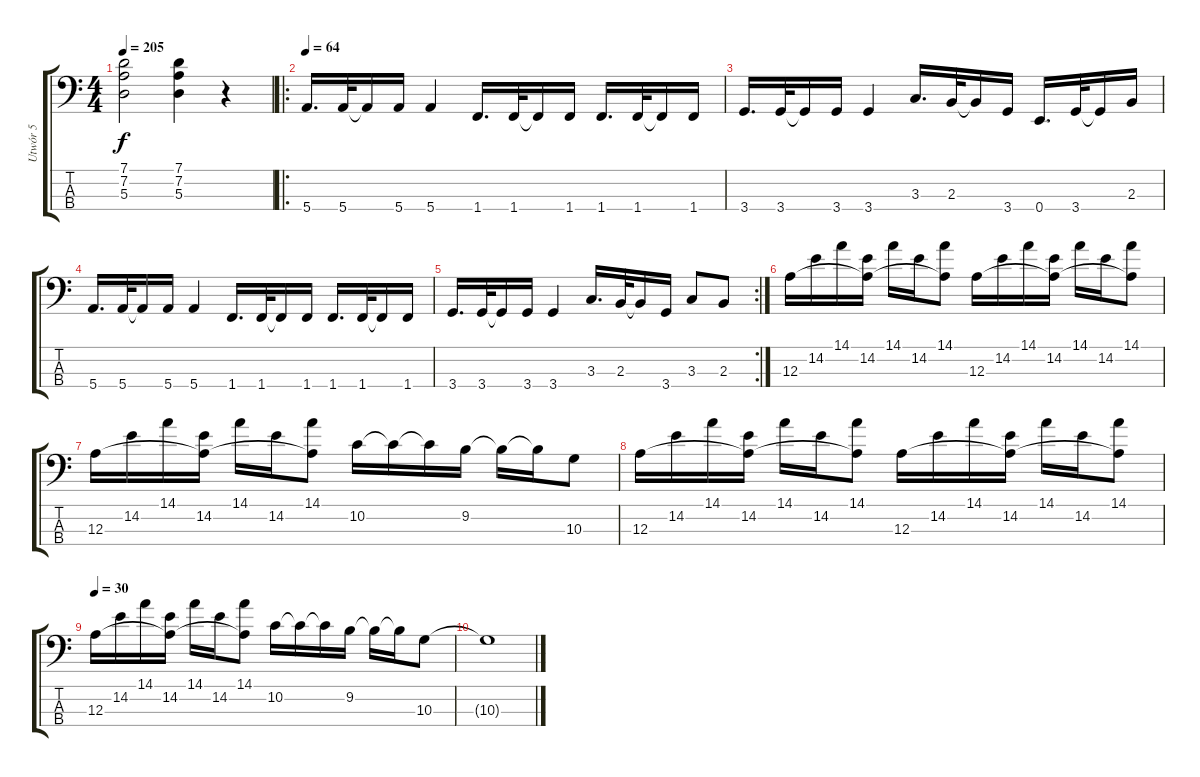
\track ("Utwór 5" "Utwór 5") {instrument electricbassfinger}
\staff {score tabs}
\tuning (G2 D2 A1 E1) {hide}
\ts (4 4)
\tempo 205
\clef f4
\ks c
(7.1 7.2 5.3).2{dy f} (7.1 7.2 5.3).4 r.4 |
\ro
\tempo 64
5.4.16{d instrument electricbassfinger} 5.4.32 5.4{t}.16 5.4.16 5.4.4 1.4.16{d} 1.4.32 1.4{t}.16 1.4.16 1.4.16{d} 1.4.32 1.4{t}.16 1.4.16 |
3.4.16{d} 3.4.32 3.4{t}.16 3.4.16 3.4.4 3.3.16{d} 2.3.32 2.3{t}.16 3.4.16 0.4.16{d} 3.4.32 3.4{t}.16 2.3.16 |
5.4.16{d} 5.4.32 5.4{t}.16 5.4.16 5.4.4 1.4.16{d} 1.4.32 1.4{t}.16 1.4.16 1.4.16{d} 1.4.32 1.4{t}.16 1.4.16 |
\rc 2
3.4.16{d} 3.4.32 3.4{t}.16 3.4.16 3.4.4 3.3.16{d} 2.3.32 2.3{t}.16 3.4.16 3.3.8 2.3.8 |
12.3.16{instrument acousticbass} 14.2.16 14.1.16 (14.2 12.3{t}).16 14.1.16 14.2.16 (14.1 12.3{t}).8 12.3.16 14.2.16 14.1.16 (14.2 12.3{t}).16 14.1.16 14.2.16 (14.1 12.3{t}).8 |
12.3.16 14.2.16 14.1.16 (14.2 12.3{t}).16 14.1.16 14.2.16 (14.1 12.3{t}).8 10.2.16 10.2{t}.16 10.2{t}.16 9.2.16 9.2{t}.16 9.2{t}.16 10.3.8 |
12.3.16 14.2.16 14.1.16 (14.2 12.3{t}).16 14.1.16 14.2.16 (14.1 12.3{t}).8 12.3.16 14.2.16 14.1.16 (14.2 12.3{t}).16 14.1.16 14.2.16 (14.1 12.3{t}).8 |
\tempo 30
12.3.16 14.2.16 14.1.16 (14.2 12.3{t}).16 14.1.16 14.2.16 (14.1 12.3{t}).8 10.2.16 10.2{t}.16 10.2{t}.16 9.2.16 9.2{t}.16 9.2{t}.16 10.3.8 |
10.3{t}.1
